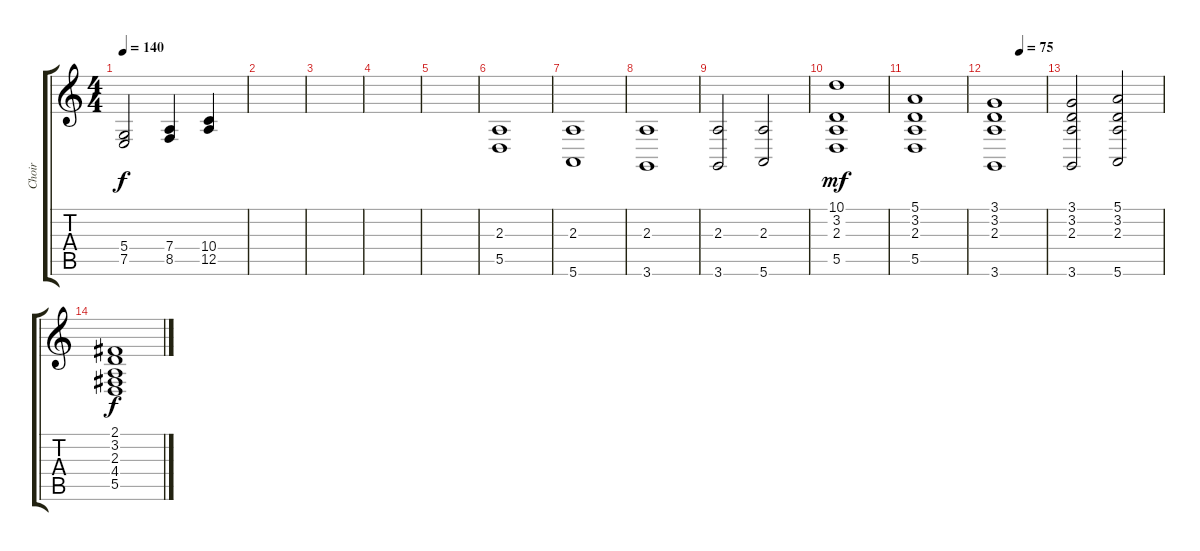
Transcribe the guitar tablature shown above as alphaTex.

\track ("Choir" "Choir") {instrument choiraahs}
\staff {score tabs}
\tuning (E4 B3 G3 D3 A2 E2) {hide}
\ts (4 4)
\tempo 140
\clef g2
\ks c
(5.4 7.5).2{dy f} (7.4 8.5).4 (10.4 12.5).4 |
|
|
|
|
(2.3 5.5).1 |
(2.3 5.6).1 |
(2.3 3.6).1 |
(2.3 3.6).2 (2.3 5.6).2 |
(10.1 3.2 2.3 5.5).1{dy mf volume 9} |
(5.1 3.2 2.3 5.5).1 |
\tempo (75 0.5)
(3.1 3.2 2.3 3.6).1 |
(3.1 3.2 2.3 3.6).2 (5.1 3.2 2.3 5.6).2 |
(2.1 3.2 2.3 4.4 5.5).1{dy f}
